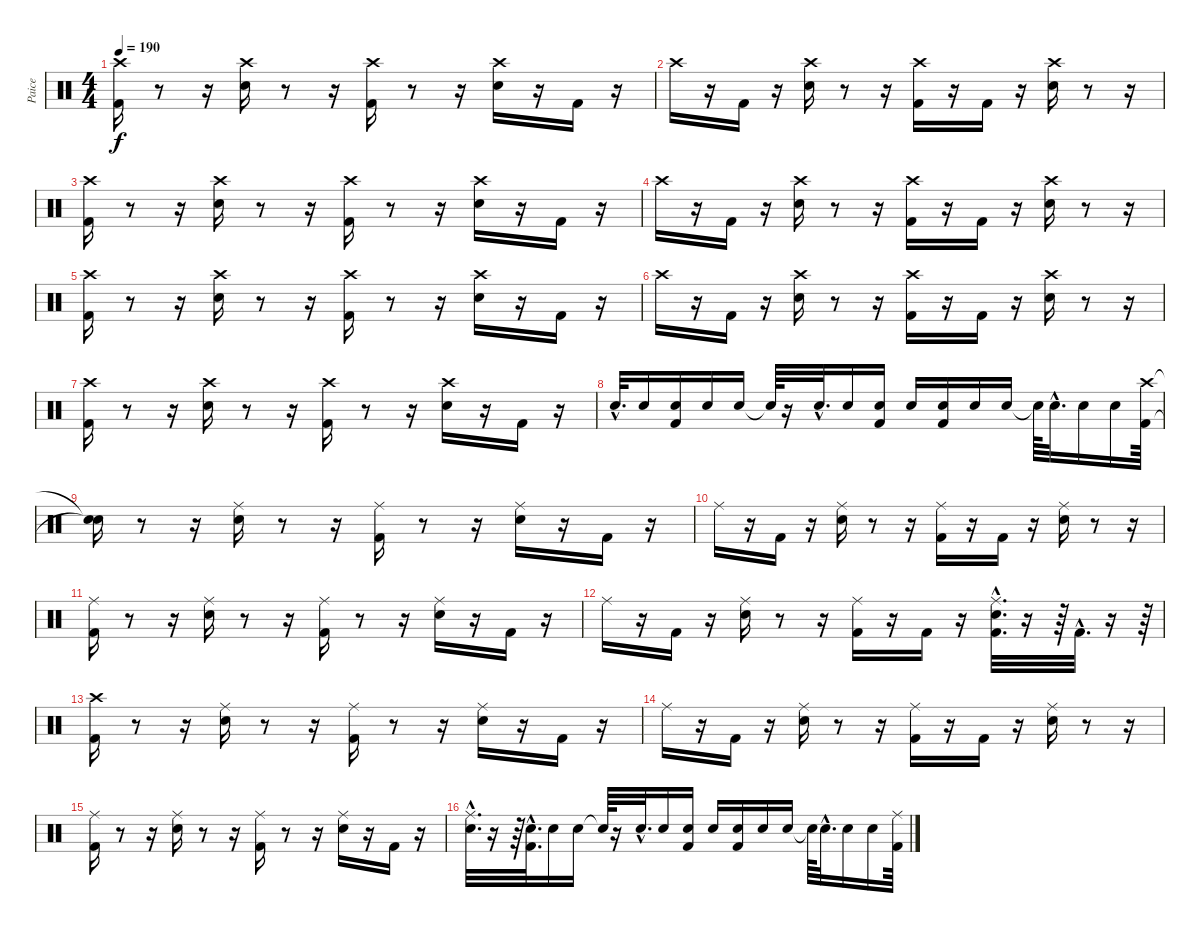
\track ("Paice" "Paice") {instrument percussion}
\staff {score}
\articulation defaults
\ts (4 4)
\tempo 190
\clef neutral
\ks c
("Kick (hit) 2" "Crash high (hit)").16{dy f} r.8 r.16 ("Crash high (hit)" "Snare (hit) 2").16 r.8 r.16 ("Crash high (hit)" "Kick (hit) 2").16 r.8 r.16 ("Crash high (hit)" "Snare (hit) 2").16 r.16 "Kick (hit) 2".16 r.16 |
"Crash high (hit)".16 r.16 "Kick (hit) 2".16 r.16 ("Crash high (hit)" "Snare (hit) 2").16 r.8 r.16 ("Crash high (hit)" "Kick (hit) 2").16 r.16 "Kick (hit) 2".16 r.16 ("Crash high (hit)" "Snare (hit) 2").16 r.8 r.16 |
("Kick (hit) 2" "Crash high (hit)").16 r.8 r.16 ("Crash high (hit)" "Snare (hit) 2").16 r.8 r.16 ("Crash high (hit)" "Kick (hit) 2").16 r.8 r.16 ("Crash high (hit)" "Snare (hit) 2").16 r.16 "Kick (hit) 2".16 r.16 |
"Crash high (hit)".16 r.16 "Kick (hit) 2".16 r.16 ("Crash high (hit)" "Snare (hit) 2").16 r.8 r.16 ("Crash high (hit)" "Kick (hit) 2").16 r.16 "Kick (hit) 2".16 r.16 ("Crash high (hit)" "Snare (hit) 2").16 r.8 r.16 |
("Kick (hit) 2" "Crash high (hit)").16 r.8 r.16 ("Crash high (hit)" "Snare (hit) 2").16 r.8 r.16 ("Crash high (hit)" "Kick (hit) 2").16 r.8 r.16 ("Crash high (hit)" "Snare (hit) 2").16 r.16 "Kick (hit) 2".16 r.16 |
"Crash high (hit)".16 r.16 "Kick (hit) 2".16 r.16 ("Crash high (hit)" "Snare (hit) 2").16 r.8 r.16 ("Crash high (hit)" "Kick (hit) 2").16 r.16 "Kick (hit) 2".16 r.16 ("Crash high (hit)" "Snare (hit) 2").16 r.8 r.16 |
("Kick (hit) 2" "Crash high (hit)").16 r.8 r.16 ("Crash high (hit)" "Snare (hit) 2").16 r.8 r.16 ("Crash high (hit)" "Kick (hit) 2").16 r.8 r.16 ("Crash high (hit)" "Snare (hit) 2").16 r.16 "Kick (hit) 2".16 r.16 |
"Snare (hit) 2"{hac}.32{d} "Snare (hit) 2".16 ("Kick (hit) 2" "Snare (hit) 2").16 "Snare (hit) 2".16 "Snare (hit) 2".16 "Snare (hit)"{t}.64 r.16 "Snare (hit) 2"{hac}.32{d} "Snare (hit) 2".16 ("Kick (hit) 2" "Snare (hit) 2").16 "Snare (hit) 2".16 ("Kick (hit) 2" "Snare (hit) 2").16 "Snare (hit) 2".16 "Snare (hit) 2".16 "Snare (hit)"{t}.64 "Snare (hit) 2"{hac}.32{d} "Snare (hit) 2".16 "Snare (hit) 2".16 ("Kick (hit) 2" "Crash high (hit)").64 |
("Snare (hit)"{t} "Snare (hit)"{t}).16 r.8 r.16 ("Snare (hit) 2" "Ride (middle)").16 r.8 r.16 ("Kick (hit) 2" "Ride (middle)").16 r.8 r.16 ("Snare (hit) 2" "Ride (middle)").16 r.16 "Kick (hit) 2".16 r.16 |
"Ride (middle)".16 r.16 "Kick (hit) 2".16 r.16 ("Snare (hit) 2" "Ride (middle)").16 r.8 r.16 ("Kick (hit) 2" "Ride (middle)").16 r.16 "Kick (hit) 2".16 r.16 ("Snare (hit) 2" "Ride (middle)").16 r.8 r.16 |
("Kick (hit) 2" "Ride (middle)").16 r.8 r.16 ("Snare (hit) 2" "Ride (middle)").16 r.8 r.16 ("Kick (hit) 2" "Ride (middle)").16 r.8 r.16 ("Snare (hit) 2" "Ride (middle)").16 r.16 "Kick (hit) 2".16 r.16 |
"Ride (middle)".16 r.16 "Kick (hit) 2".16 r.16 ("Snare (hit) 2" "Ride (middle)").16 r.8 r.16 ("Kick (hit) 2" "Ride (middle)").16 r.16 "Kick (hit) 2".16 r.16 ("Snare (hit) 2"{hac} "Ride (middle)"{hac} "Kick (hit) 2"{hac}).32{d} r.16 r.64 "Kick (hit) 2"{hac}.32{d} r.16 r.64 |
("Kick (hit) 2" "Crash high (hit)").16 r.8 r.16 ("Snare (hit) 2" "Ride (middle)").16 r.8 r.16 ("Kick (hit) 2" "Ride (middle)").16 r.8 r.16 ("Snare (hit) 2" "Ride (middle)").16 r.16 "Kick (hit) 2".16 r.16 |
"Ride (middle)".16 r.16 "Kick (hit) 2".16 r.16 ("Snare (hit) 2" "Ride (middle)").16 r.8 r.16 ("Kick (hit) 2" "Ride (middle)").16 r.16 "Kick (hit) 2".16 r.16 ("Snare (hit) 2" "Ride (middle)").16 r.8 r.16 |
("Kick (hit) 2" "Ride (middle)").16 r.8 r.16 ("Snare (hit) 2" "Ride (middle)").16 r.8 r.16 ("Kick (hit) 2" "Ride (middle)").16 r.8 r.16 ("Snare (hit) 2" "Ride (middle)").16 r.16 "Kick (hit) 2".16 r.16 |
("Ride (middle)"{hac} "Snare (hit) 2"{hac}).32{d} r.16 r.64 ("Kick (hit) 2"{hac} "Snare (hit) 2"{hac}).32{d} "Snare (hit) 2".16 "Snare (hit) 2".16 "Snare (hit)"{t}.64 r.16 "Snare (hit) 2"{hac}.32{d} "Snare (hit) 2".16 ("Kick (hit) 2" "Snare (hit) 2").16 "Snare (hit) 2".16 ("Kick (hit) 2" "Snare (hit) 2").16 "Snare (hit) 2".16 "Snare (hit) 2".16 "Snare (hit)"{t}.64 "Snare (hit) 2"{hac}.32{d} "Snare (hit) 2".16 "Snare (hit) 2".16 ("Kick (hit) 2" "Ride (middle)").64
